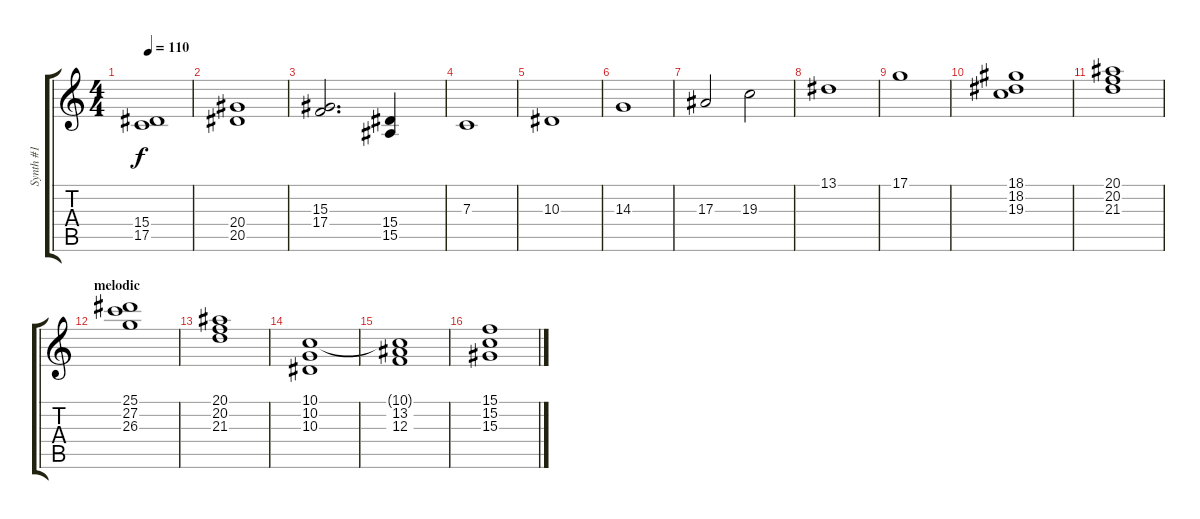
\track ("Synth #1" "Synth #1") {instrument synthstrings1}
\staff {score tabs}
\tuning (D4 A3 F3 C3 G2 C2) {hide}
\ts (4 4)
\tempo 110
\clef g2
\ks c
(15.4{t} 17.5).1{dy f} |
(20.4 20.5).1 |
(15.3 17.4).2{d} (15.4 15.5).4 |
7.3.1 |
10.3.1 |
14.3.1 |
17.3.2 19.3.2 |
13.1.1{volume 13} |
17.1.1 |
(18.1 18.2 19.3).1 |
(20.1 20.2 21.3).1 |
\section ("" "melodic")
(25.1 27.2 26.3).1 |
(20.1 20.2 21.3).1 |
(10.1 10.2 10.3).1 |
(10.1{t} 13.2 12.3).1 |
(15.1 15.2 15.3).1
